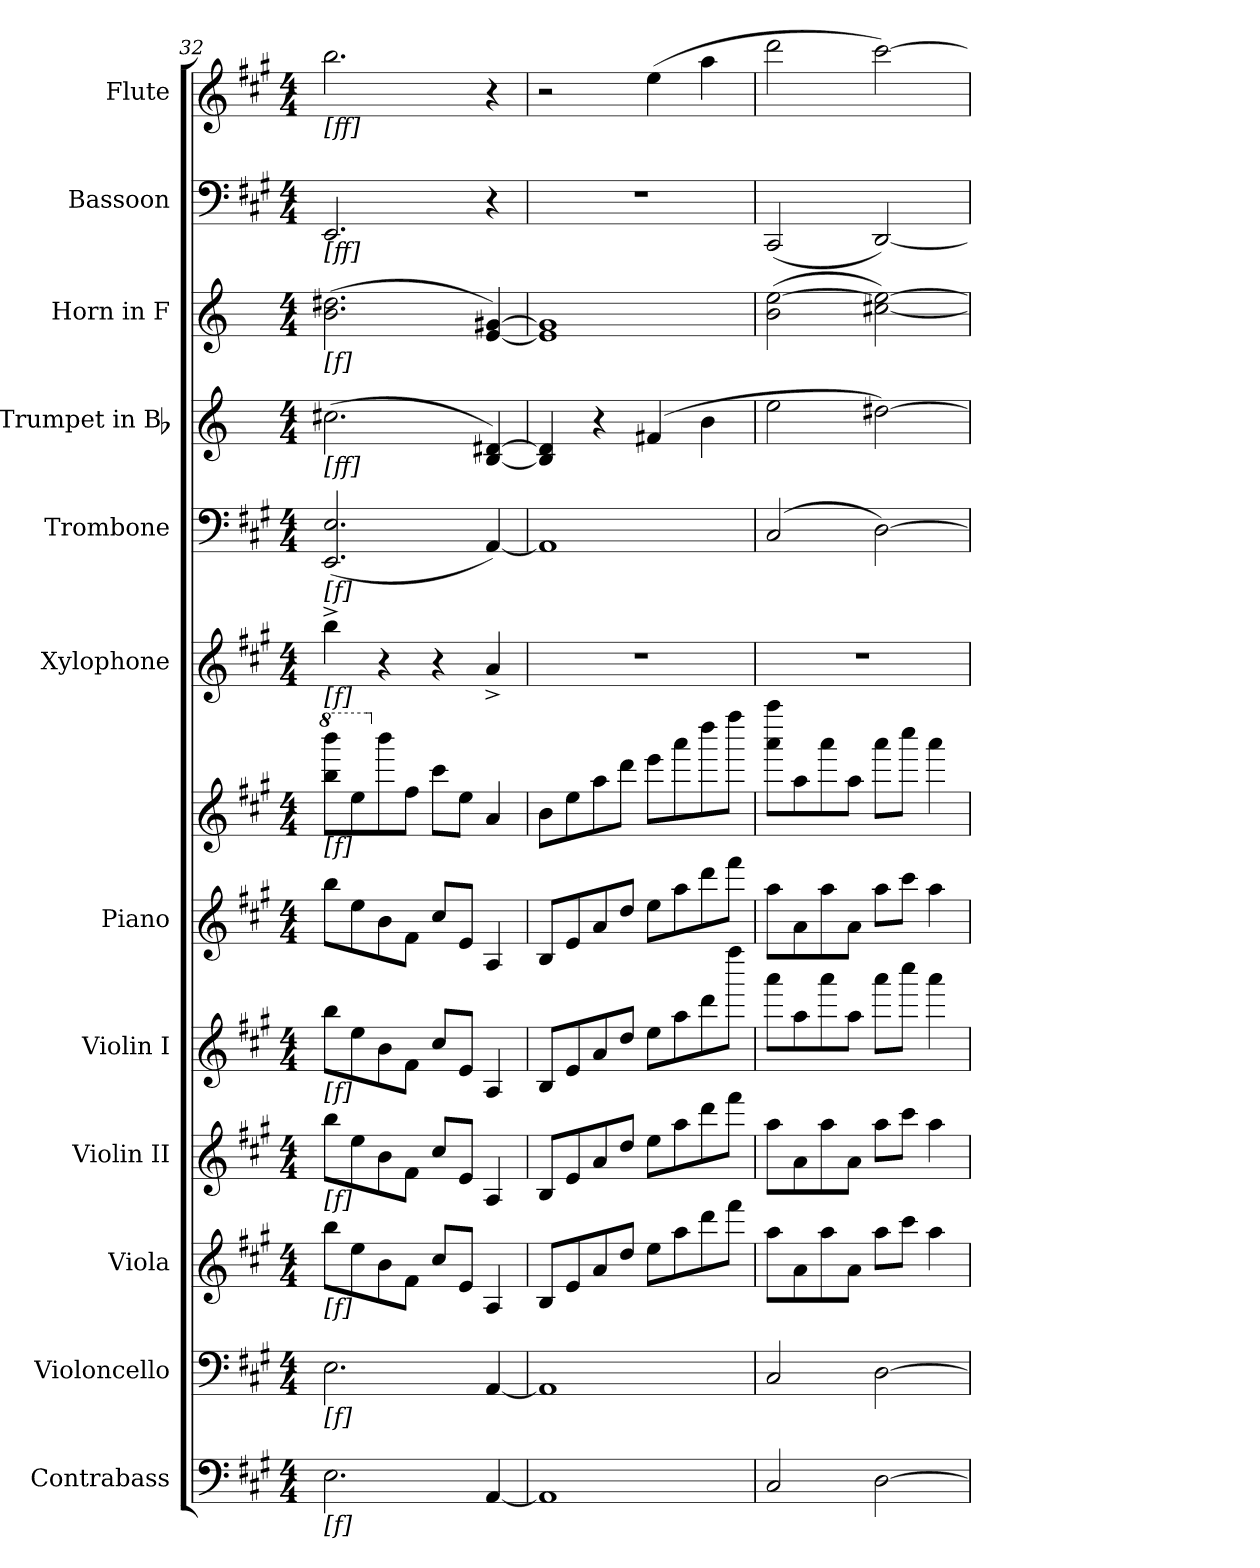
**kern	**kern	**kern	**kern	**kern	**kern	**kern	**kern	**kern	**kern	**kern	**kern	**kern
*part12	*part11	*part10	*part9	*part8	*part7	*part7	*part6	*part5	*part4	*part3	*part2	*part1
*staff13	*staff12	*staff11	*staff10	*staff9	*staff8	*staff7	*staff6	*staff5	*staff4	*staff3	*staff2	*staff1
*I"Contrabass	*I"Violoncello	*I"Viola	*I"Violin II	*I"Violin I	*I"Piano	*	*I"Xylophone	*I"Trombone	*I"Trumpet in Bb	*I"Horn in F	*I"Bassoon	*I"Flute
*I'Cb.	*I'Vc.	*I'Vla.	*I'Vln. II	*I'Vln. I	*I'Pno.	*	*I'Xyl.	*I'Tbn.	*I'Tpt.	*I'Hn.	*I'Bsn.	*I'Fl.
!!LO:PB:g=z
*clefF4	*clefF4	*clefG2	*clefG2	*clefG2	*clefG2	*clefG2	*clefG2	*clefF4	*clefG2	*clefG2	*clefF4	*clefG2
*ITrd7c12	*	*	*	*	*	*	*ITrd-7c-12	*	*ITrd1c2	*ITrd4c7	*	*
*k[f#c#g#]	*k[f#c#g#]	*k[f#c#g#]	*k[f#c#g#]	*k[f#c#g#]	*k[f#c#g#]	*k[f#c#g#]	*k[f#c#g#]	*k[f#c#g#]	*k[b-e-]	*k[b-]	*k[f#c#g#]	*k[f#c#g#]
*A:	*A:	*A:	*A:	*A:	*A:	*A:	*A:	*A:	*B-:	*F:	*A:	*A:
*M4/4	*M4/4	*M4/4	*M4/4	*M4/4	*M4/4	*M4/4	*M4/4	*M4/4	*M4/4	*M4/4	*M4/4	*M4/4
*MM160	*MM160	*MM160	*MM160	*MM160	*MM160	*MM160	*MM160	*MM160	*MM160	*MM160	*MM160	*MM160
*	*	*	*	*	*	*8va	*	*	*	*	*	*
=32	=32	=32	=32	=32	=32	=32	=32	=32	=32	=32	=32	=32
!	!	!	!	!	!	!	!	!	!	!	!	!LO:TX:b:t=[ff]
!	!	!	!	!	!	!	!	!	!	!	!LO:TX:b:t=[ff]	!
!	!	!	!	!	!	!	!	!	!	!LO:TX:b:t=[f]	!	!
!	!	!	!	!	!	!	!	!	!LO:TX:b:t=[ff]	!	!	!
!	!	!	!	!	!	!	!	!LO:TX:b:t=[f]	!	!	!	!
!	!	!	!	!	!	!	!LO:TX:b:t=[f]	!	!	!	!	!
!	!	!	!	!	!	!LO:TX:b:t=[f]	!	!	!	!	!	!
!	!	!	!	!LO:TX:b:t=[f]	!	!	!	!	!	!	!	!
!	!	!	!LO:TX:b:t=[f]	!	!	!	!	!	!	!	!	!
!	!	!LO:TX:b:t=[f]	!	!	!	!	!	!	!	!	!	!
!	!LO:TX:b:t=[f]	!	!	!	!	!	!	!	!	!	!	!
!LO:TX:b:t=[f]	!	!	!	!	!	!	!	!	!	!	!	!
2.EEi\	2.Ei\	8bbi\L	8bbi\L	8bbi\L	8bbi\L	8bbbi\ 8bbbbiL	4bbb^i\	((2.EEi/ 2.Ei	(2.bni\	(2.ei\ 2.g#Xi	2.EEi/	2.bbi\
.	.	8eei\	8eei\	8eei\	8eei\	8eeei\	.	.	.	.	.	.
*	*	*	*	*	*	*X8va	*	*	*	*	*	*
.	.	8bi\	8bi\	8bi\	8bi\	8bbbi\	4r	.	.	.	.	.
.	.	8f#i\J	8f#i\J	8f#i\J	8f#i\J	8ff#i\J	.	.	.	.	.	.
.	.	8cc#i/L	8cc#i/L	8cc#i/L	8cc#i/L	8ccc#i\L	4r	.	.	.	.	.
.	.	8ei/J	8ei/J	8ei/J	8ei/J	8eei\J	.	.	.	.	.	.
[<4AAAi/	[<4AAi/	4Ai/	4Ai/	4Ai/	4Ai/	4ai/	4aa^i/	[<4AAi/)	[<4Ai/ [>4c#Xi)	[<4Ai/ [>4c#Xi)	4r	4r
=33	=33	=33	=33	=33	=33	=33	=33	=33	=33	=33	=33	=33
1AAAi]	1AAi]	8Bi/L	8Bi/L	8Bi/L	8Bi/L	8bi\L	1r	1AAi]	4Ai/] 4c#i]	1Ai] 1c#i]	1r	2r
.	.	8ei/	8ei/	8ei/	8ei/	8eei\	.	.	.	.	.	.
.	.	8ai/	8ai/	8ai/	8ai/	8aai\	.	.	4r	.	.	.
.	.	8ddi/J	8ddi/J	8ddi/J	8ddi/J	8dddi\J	.	.	.	.	.	.
.	.	8eei\L	8eei\L	8eei\L	8eei\L	8eeei\L	.	.	(4eni/	.	.	(4eei\
.	.	8aai\	8aai\	8aai\	8aai\	8aaai\	.	.	.	.	.	.
.	.	8dddi\	8dddi\	8dddi\	8dddi\	8ddddi\	.	.	4ai\	.	.	4aai\
.	.	8fff#i\J	8fff#i\J	8ffff#i\J	8fff#i\J	8ffff#i\J	.	.	.	.	.	.
=34	=34	=34	=34	=34	=34	=34	=34	=34	=34	=34	=34	=34
2CC#i/	2C#i/	8aai\L	8aai\L	8aaai\L	8aai\L	8aaai\ 8aaaaiL	1r	(2C#i/	2ddi\	(2ei\ [>2ai	(2CC#i/	2dddi\
.	.	8ai\	8ai\	8aai\	8ai\	8aai\	.	.	.	.	.	.
.	.	8aai\	8aai\	8aaai\	8aai\	8aaai\	.	.	.	.	.	.
.	.	8ai\J	8ai\J	8aai\J	8ai\J	8aai\J	.	.	.	.	.	.
[>2DDi\	[>2Di\	8aai\L	8aai\L	8aaai\L	8aai\L	8aaai\L	.	[>2Di\)	[>2cc#Xi\)	[<2f#Xi\ 2ai_>)	[<2DDi/)	[>2ccc#i\)
.	.	8ccc#i\J	8ccc#i\J	8cccc#i\J	8ccc#i\J	8cccc#i\J	.	.	.	.	.	.
.	.	4aai\	4aai\	4aaai\	4aai\	4aaai\	.	.	.	.	.	.
=	=	=	=	=	=	=	=	=	=	=	=	=
*-	*-	*-	*-	*-	*-	*-	*-	*-	*-	*-	*-	*-
